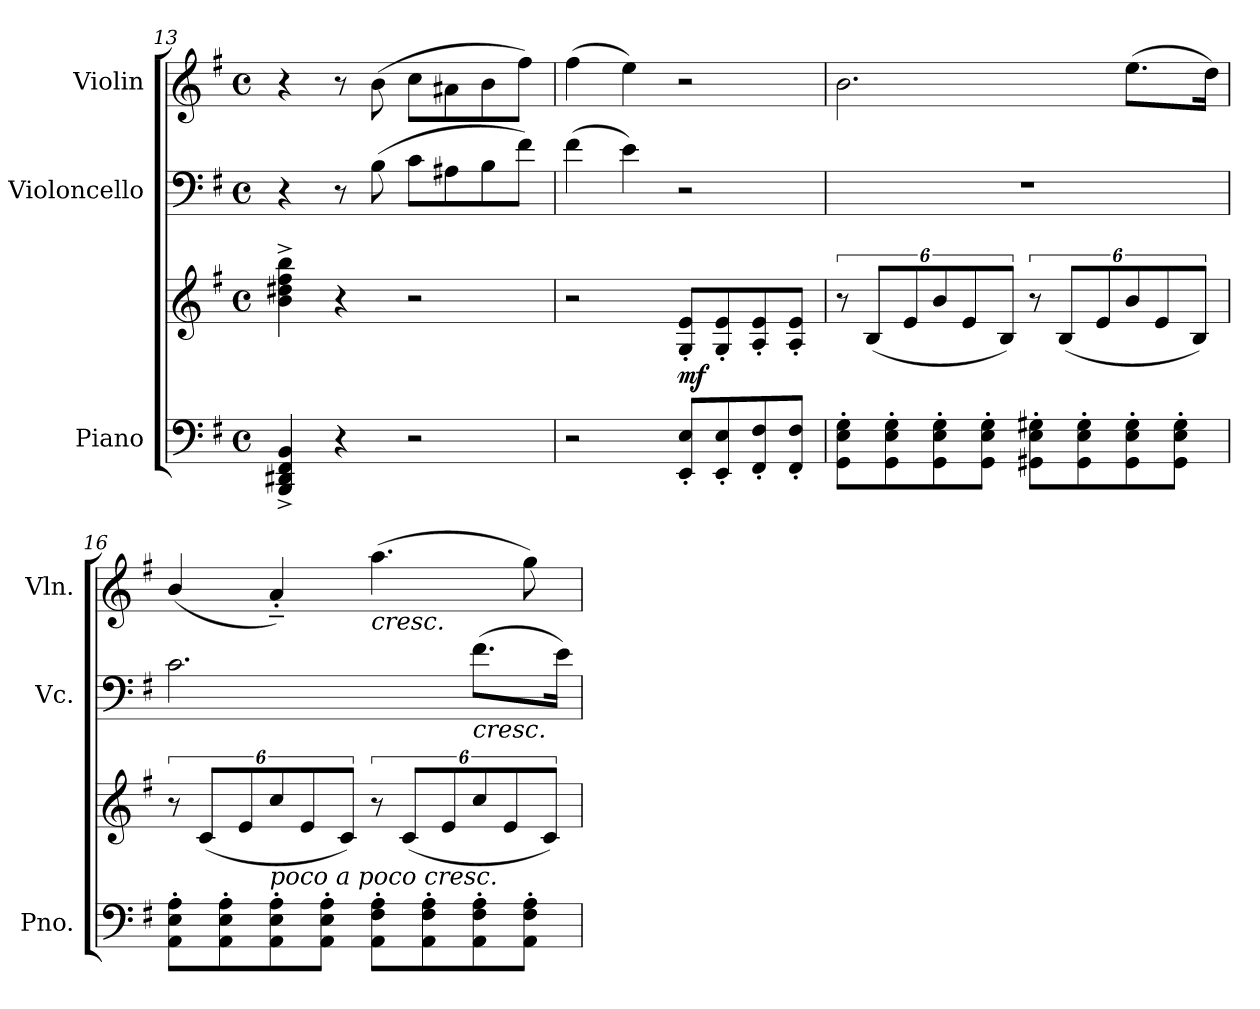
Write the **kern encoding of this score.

**kern	**kern	**dynam	**kern	**kern
*part3	*part3	*part3	*part2	*part1
*staff4	*staff3	*staff3/4	*staff2	*staff1
*I"Piano	*	*	*I"Violoncello	*I"Violin
*I'Pno.	*	*	*I'Vc.	*I'Vln.
*clefF4	*clefG2	*	*clefF4	*clefG2
*k[f#]	*k[f#]	*	*k[f#]	*k[f#]
*M4/4	*M4/4	*	*M4/4	*M4/4
*met(c)	*met(c)	*	*met(c)	*met(c)
=13	=13	=13	=13	=13
4BBB/^ 4DD#X/^ 4FF#/^ 4BB/^	4b\^ 4dd#X\^ 4ff#\^ 4bb\^	.	4r	4r
4r	4r	.	8r	8r
.	.	.	(8B\	(8b\
2r	2r	.	8c\L	8cc\L
.	.	.	8A#X\	8a#X\
.	.	.	8B\	8b\
.	.	.	8f#\J)	8ff#\J)
=14	=14	=14	=14	=14
2r	2r	.	(4f#\	(4ff#\
.	.	.	4e\)	4ee\)
!	!	!LO:DY:b	!	!
8EE/' 8E/'L	8G/' 8e/'L	mf	2r	2r
8EE/' 8E/'	8G/' 8e/'	.	.	.
8FF#/' 8F#/'	8A/' 8e/'	.	.	.
8FF#/' 8F#/'J	8A/' 8e/'J	.	.	.
!!LO:LB:g=z
=15	=15	=15	=15	=15
8GG\' 8E\' 8G\'L	12r	.	1r	2.b\
.	(12B/L	.	.	.
8GG\' 8E\' 8G\'	.	.	.	.
.	12e/	.	.	.
8GG\' 8E\' 8G\'	12b/	.	.	.
.	12e/	.	.	.
8GG\' 8E\' 8G\'J	.	.	.	.
.	12B/J)	.	.	.
8GG#X\' 8E\' 8G#X\'L	12r	.	.	.
.	(12B/L	.	.	.
8GG#\' 8E\' 8G#\'	.	.	.	.
.	12e/	.	.	.
8GG#\' 8E\' 8G#\'	12b/	.	.	(8.ee\L
.	12e/	.	.	.
8GG#\' 8E\' 8G#\'J	.	.	.	.
.	12B/J)	.	.	.
.	.	.	.	16dd\Jk)
=16	=16	=16	=16	=16
8AA\' 8E\' 8A\'L	12r	.	2.c\	(4b/
.	(12c/L	.	.	.
8AA\' 8E\' 8A\'	.	.	.	.
.	12e/	.	.	.
!	!LO:TX:b:i:t=poco a poco cresc.	!	!	!
8AA\' 8E\' 8A\'	12cc/	.	.	4a'~/)
.	12e/	.	.	.
8AA\' 8E\' 8A\'J	.	.	.	.
.	12c/J)	.	.	.
!	!	!	!	!LO:TX:b:i:t=cresc.
8AA\' 8F#\' 8A\'L	12r	.	.	(4.aa\
.	(12c/L	.	.	.
8AA\' 8F#\' 8A\'	.	.	.	.
.	12e/	.	.	.
!	!	!	!LO:TX:b:i:t=cresc.	!
8AA\' 8F#\' 8A\'	12cc/	.	(8.f#\L	.
.	12e/	.	.	.
8AA\' 8F#\' 8A\'J	.	.	.	8gg\)
.	12c/J)	.	.	.
.	.	.	16e\Jk)	.
=	=	=	=	=
*-	*-	*-	*-	*-
